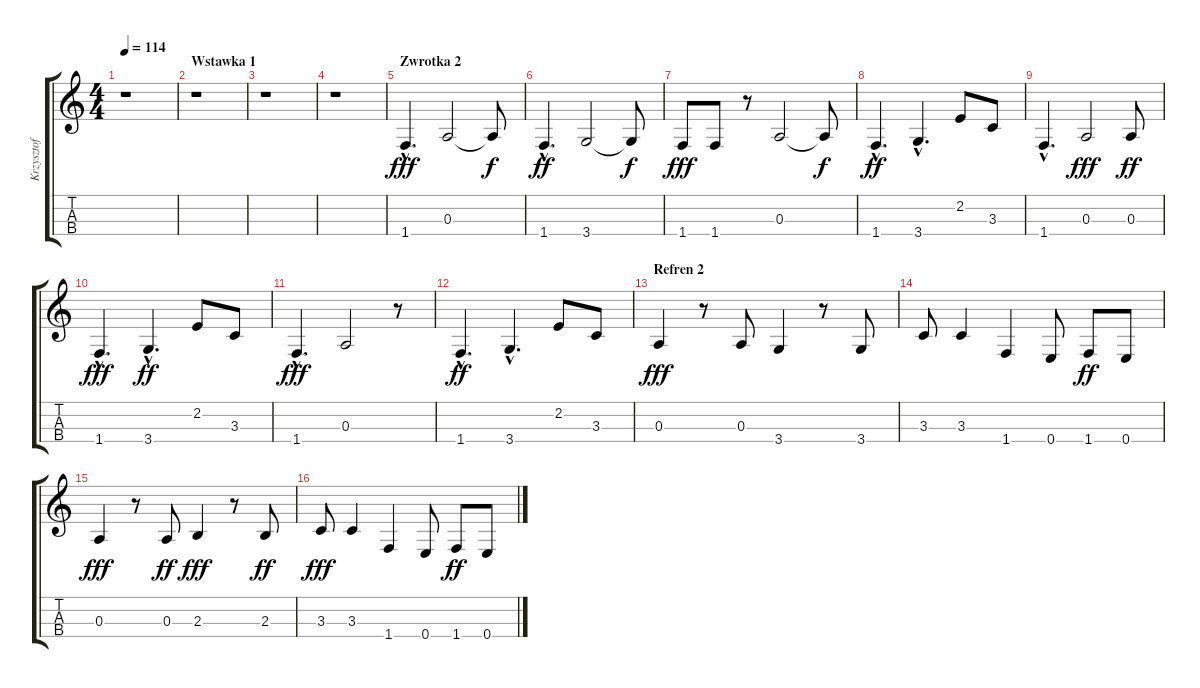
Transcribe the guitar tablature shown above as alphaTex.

\track ("Krzysztof Kieliszkiewicz" "Krzysztof ") {instrument electricbassfinger}
\staff {score tabs}
\tuning (G3 D3 A2 E2) {hide}
\ts (4 4)
\tempo 114
\clef g2
\ks c
r.1{dy fff} |
\section ("" "Wstawka 1")
r.1 |
r.1 |
r.1 |
\section ("" "Zwrotka 2")
1.4{hac}.4{d} 0.3.2 0.3{t}.8{dy f} |
1.4{hac}.4{d dy ff} 3.4.2 3.4{t}.8{dy f} |
1.4.8{dy fff} 1.4.8 r.8 0.3.2 0.3{t}.8{dy f} |
1.4{hac}.4{d dy ff} 3.4{hac}.4{d} 2.2.8 3.3.8 |
1.4{hac}.4{d} 0.3.2{dy fff} 0.3.8{dy ff} |
1.4{hac}.4{d dy fff} 3.4{hac}.4{d dy ff} 2.2.8 3.3.8 |
1.4{hac}.4{d dy fff} 0.3.2 r.8 |
1.4{hac}.4{d dy ff} 3.4{hac}.4{d} 2.2.8 3.3.8 |
\section ("" "Refren 2")
0.3.4{dy fff} r.8 0.3.8 3.4.4 r.8 3.4.8 |
3.3.8 3.3.4 1.4.4 0.4.8 1.4.8{dy ff} 0.4.8 |
0.3.4{dy fff} r.8 0.3.8{dy ff} 2.3.4{dy fff} r.8 2.3.8{dy ff} |
3.3.8{dy fff} 3.3.4 1.4.4 0.4.8 1.4.8{dy ff} 0.4.8
